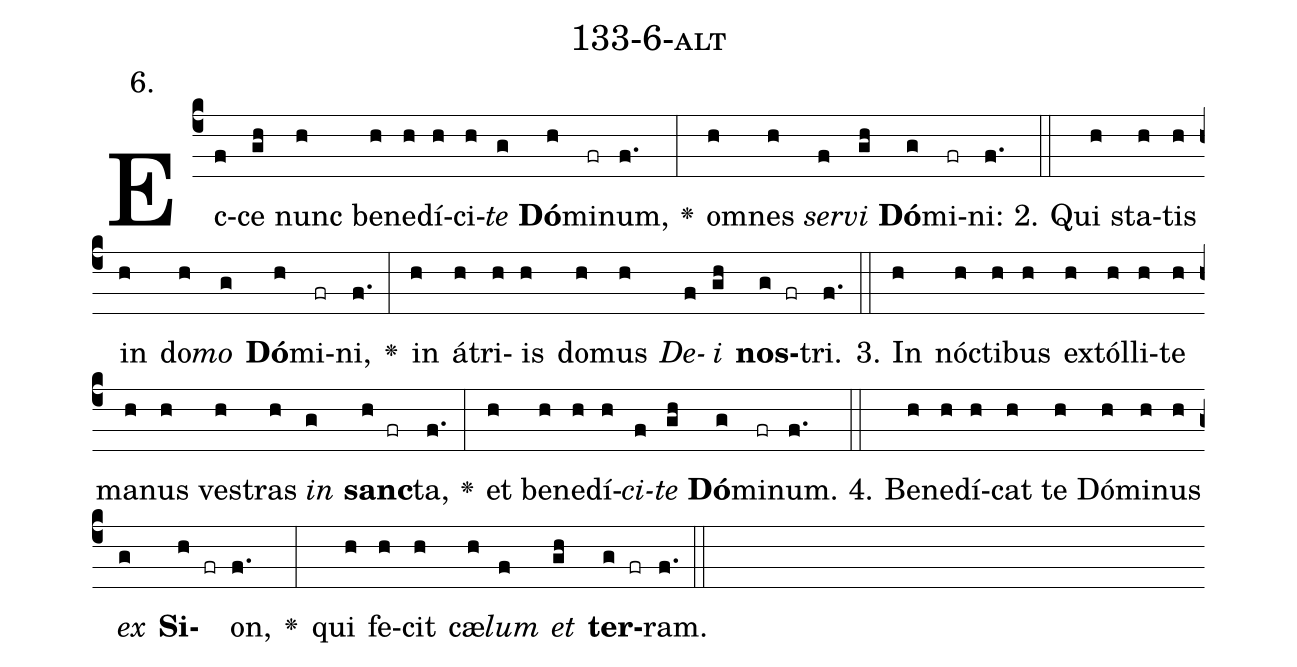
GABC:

name: 133-6-alt;
annotation: 6.;
%%
(c4)Ec(f)ce(gh) nunc(h) be(h)ne(h)dí(h)ci(h)<i>te</i>(g) <b>Dó</b>(h)mi(fr)num,(f.) <v>\greheightstar</v>(:) om(h)nes(h) <i>ser</i>(f)<i>vi</i>(gh) <b>Dó</b>(g)mi(fr)ni:(f.) (::)
2. Qui(h) sta(h)tis(h) in(h) do(h)<i>mo</i>(g) <b>Dó</b>(h)mi(fr)ni,(f.) <v>\greheightstar</v>(:) in(h) á(h)tri(h)is(h) do(h)mus(h) <i>De</i>(f)<i>i</i>(gh) <b>nos</b>(g fr)tri.(f.) (::)
3. In(h) nóc(h)ti(h)bus(h) ex(h)tól(h)li(h)te(h) ma(h)nus(h) ves(h)tras(h) <i>in</i>(g) <b>sanc</b>(h fr)ta,(f.) <v>\greheightstar</v>(:) et(h) be(h)ne(h)dí(h)<i>ci</i>(f)<i>te</i>(gh) <b>Dó</b>(g)mi(fr)num.(f.) (::)
4. Be(h)ne(h)dí(h)cat(h) te(h) Dó(h)mi(h)nus(h) <i>ex</i>(g) <b>Si</b>(h fr)on,(f.) <v>\greheightstar</v>(:) qui(h) fe(h)cit(h) cæ(h)<i>lum</i>(f) <i>et</i>(gh) <b>ter</b>(g fr)ram.(f.) (::)
